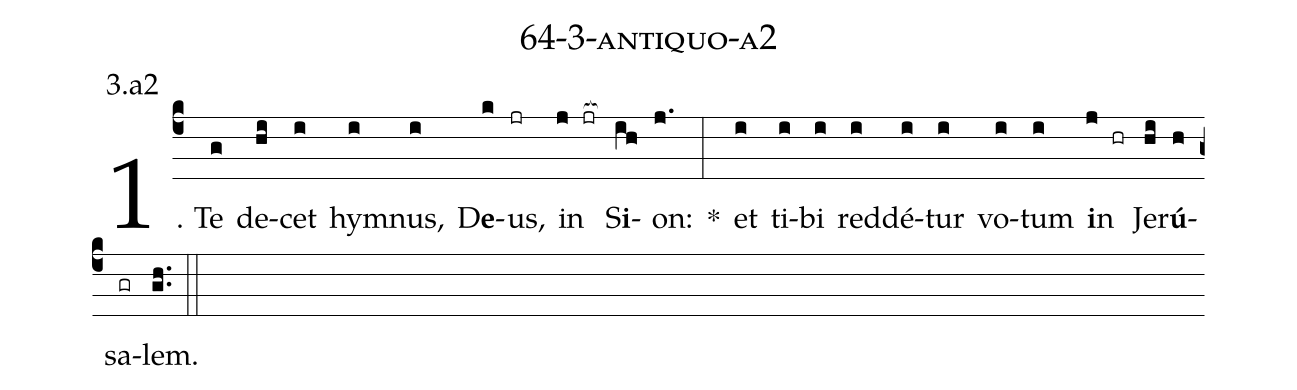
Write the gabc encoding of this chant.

name: 64-3-antiquo-a2;
annotation: 3.a2;
%%
(c4)1. Te(g) de(hi)cet(i) hym(i)nus,(i) D<b>e</b>(k)us,(jr) in(j jr[ocb:1{]) S<b>i</b>(ih[ocb:0}])on:(j.) *(:) et(i) ti(i)bi(i) red(i)dé(i)tur(i) vo(i)tum(i) <b>i</b>n(j hr) Je(hi)r<b>ú</b>(h)sa(gr)lem.(gh..) (::)
